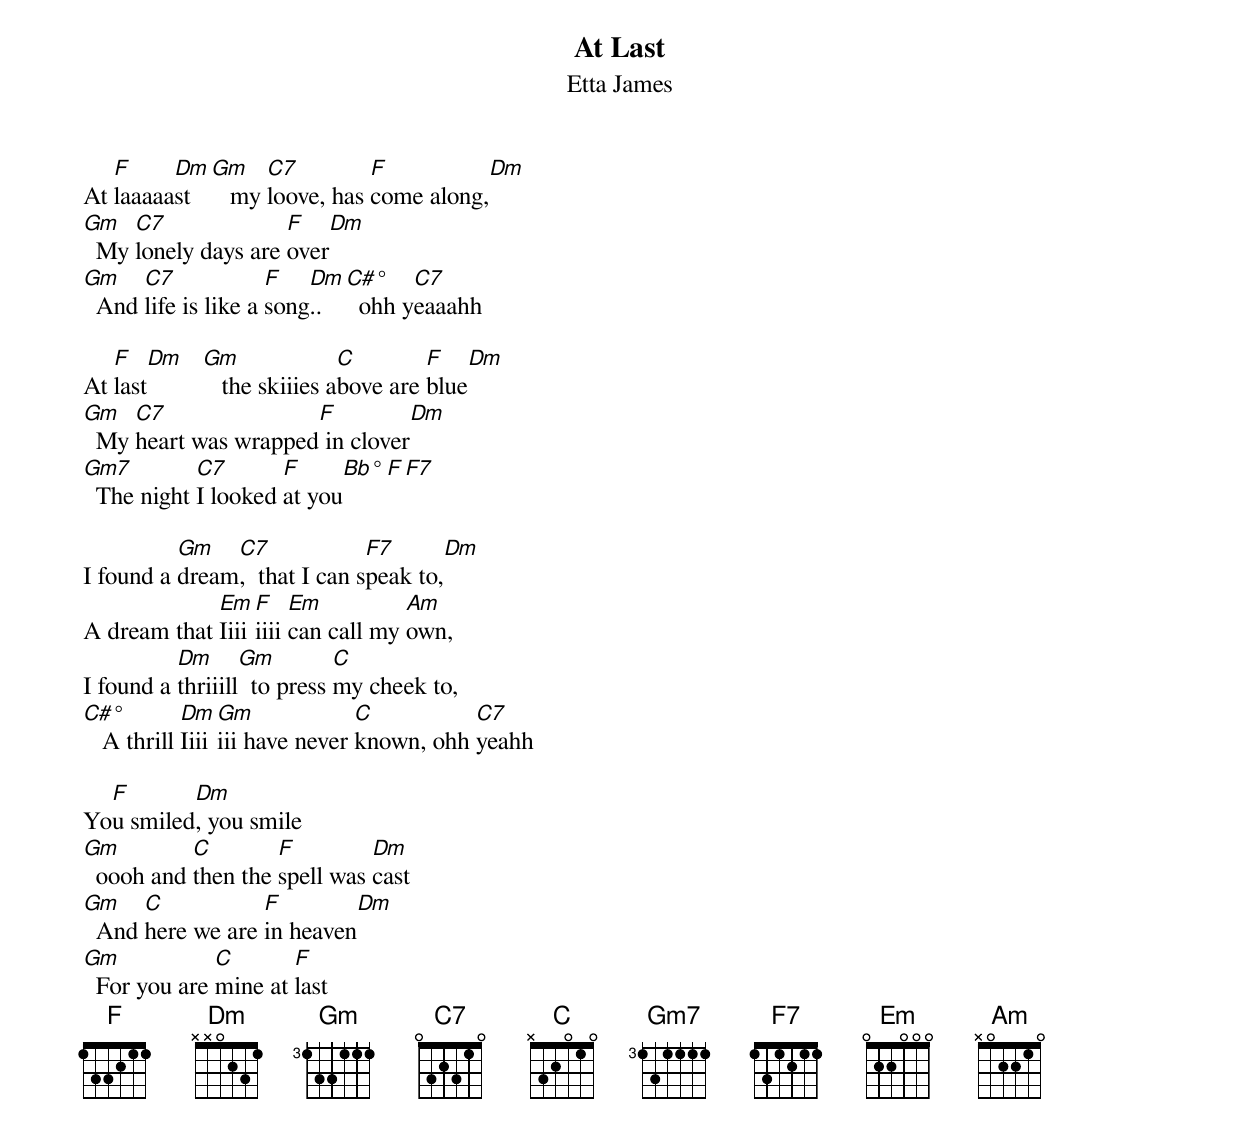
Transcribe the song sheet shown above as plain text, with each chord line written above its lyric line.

At Last
Etta James

   F     Dm  Gm    C7         F          Dm
At laaaaast     my loove, has come along,
Gm   C7              F    Dm
  My lonely days are over
Gm    C7             F   Dm C#°    C7
  And life is like a song..   ohh yeaaahh

   F   Dm Gm              C        F   Dm
At last      the skiiies above are blue
Gm   C7               F         Dm
  My heart was wrapped in clover
Gm7         C7       F       Bb° F  F7
  The night I looked at you

          Gm   C7             F7      Dm
I found a dream,  that I can speak to,
             Em  F    Em          Am
A dream that Iiiiiiii can call my own,
          Dm      Gm         C
I found a thriiill  to press my cheek to,
C#°         Dm  Gm             C          C7
   A thrill Iiiiiii have never known, ohh yeahh

  F       Dm
You smiled, you smile
Gm         C        F         Dm
  oooh and then the spell was cast
Gm    C           F        Dm
  And here we are in heaven
Gm            C       F
  For you are mine at last
